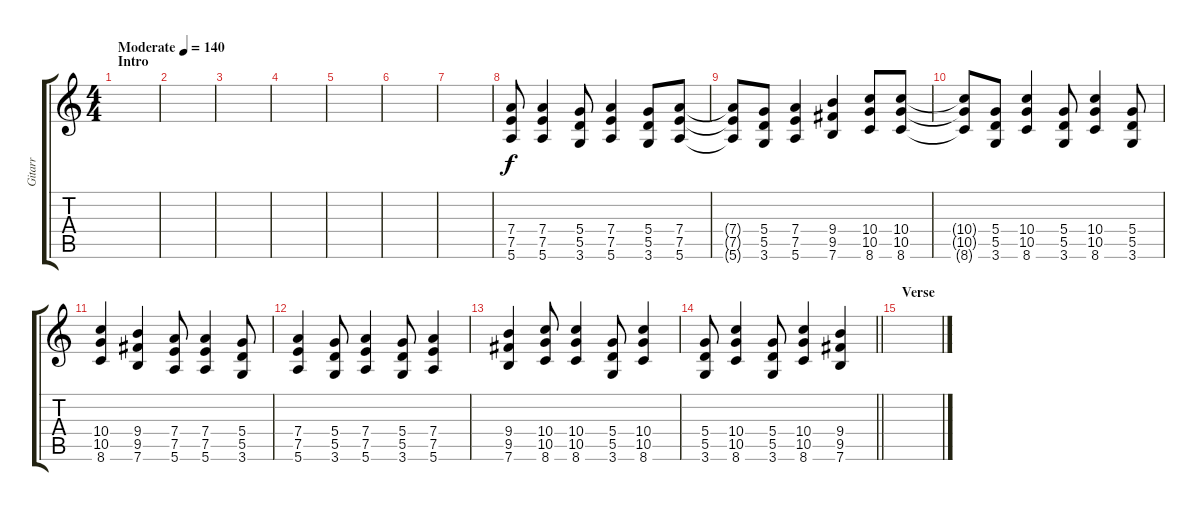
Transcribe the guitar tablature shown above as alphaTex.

\track ("Gitarr" "Gitarr") {instrument distortionguitar}
\staff {score tabs}
\tuning (E4 B3 G3 D3 A2 E2) {hide}
\ts (4 4)
\section ("" "Intro")
\tempo (140 "Moderate")
\clef g2
\ks c
|
|
|
|
|
|
|
(7.4 7.5 5.6).8 (7.4 7.5 5.6).4 (5.4 5.5 3.6).8 (7.4 7.5 5.6).4 (5.4 5.5 3.6).8 (7.4 7.5 5.6).8 |
(7.4{t} 7.5{t} 5.6{t}).8 (5.4 5.5 3.6).8 (7.4 7.5 5.6).4 (9.4 9.5 7.6).4 (10.4 10.5 8.6).8 (10.4 10.5 8.6).8 |
(10.4{t} 10.5{t} 8.6{t}).8 (5.4 5.5 3.6).8 (10.4 10.5 8.6).4 (5.4 5.5 3.6).8 (10.4 10.5 8.6).4 (5.4 5.5 3.6).8 |
(10.4 10.5 8.6).4 (9.4 9.5 7.6).4 (7.4 7.5 5.6).8 (7.4 7.5 5.6).4 (5.4 5.5 3.6).8 |
(7.4 7.5 5.6).4 (5.4 5.5 3.6).8 (7.4 7.5 5.6).4 (5.4 5.5 3.6).8 (7.4 7.5 5.6).4 |
(9.4 9.5 7.6).4 (10.4 10.5 8.6).8 (10.4 10.5 8.6).4 (5.4 5.5 3.6).8 (10.4 10.5 8.6).4 |
\barLineRight lightlight
(5.4 5.5 3.6).8 (10.4 10.5 8.6).4 (5.4 5.5 3.6).8 (10.4 10.5 8.6).4 (9.4 9.5 7.6).4 |
\section ("" "Verse")
